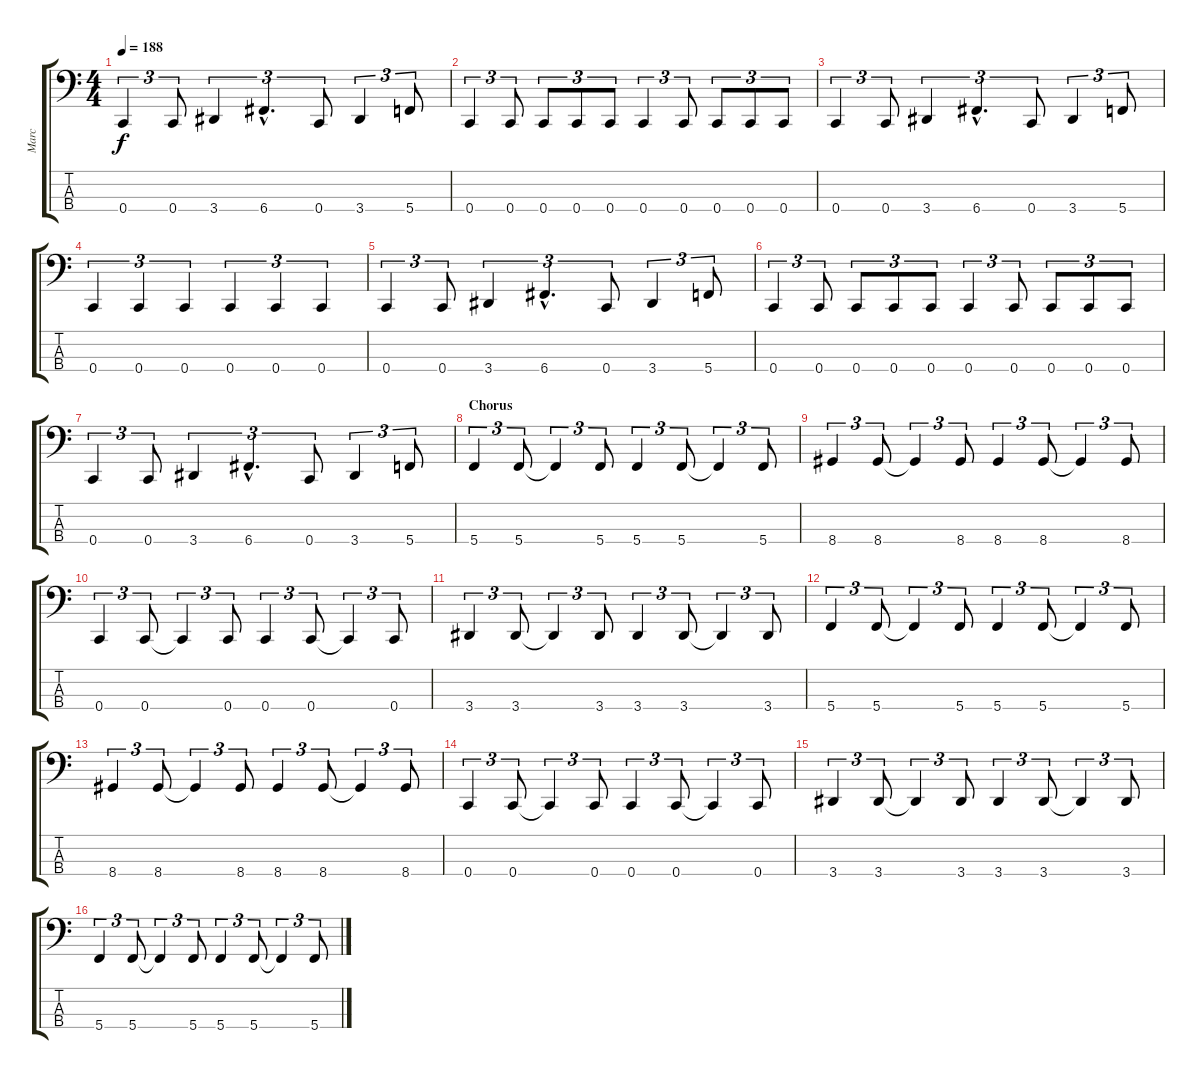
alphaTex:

\track ("Marc" "Marc") {instrument electricbassfinger}
\staff {score tabs}
\tuning (F2 C2 G1 C1) {hide}
\ts (4 4)
\tempo 188
\clef f4
\ks c
0.4.4{tu (3 2) dy f} 0.4.8{tu (3 2)} 3.4.4{tu (3 2)} 6.4{hac}.4{d tu (3 2)} 0.4.8{tu (3 2)} 3.4.4{tu (3 2)} 5.4.8{tu (3 2)} |
0.4.4{tu (3 2)} 0.4.8{tu (3 2)} 0.4.8{tu (3 2)} 0.4.8{tu (3 2)} 0.4.8{tu (3 2)} 0.4.4{tu (3 2)} 0.4.8{tu (3 2)} 0.4.8{tu (3 2)} 0.4.8{tu (3 2)} 0.4.8{tu (3 2)} |
0.4.4{tu (3 2)} 0.4.8{tu (3 2)} 3.4.4{tu (3 2)} 6.4{hac}.4{d tu (3 2)} 0.4.8{tu (3 2)} 3.4.4{tu (3 2)} 5.4.8{tu (3 2)} |
0.4.4{tu (3 2)} 0.4.4{tu (3 2)} 0.4.4{tu (3 2)} 0.4.4{tu (3 2)} 0.4.4{tu (3 2)} 0.4.4{tu (3 2)} |
0.4.4{tu (3 2)} 0.4.8{tu (3 2)} 3.4.4{tu (3 2)} 6.4{hac}.4{d tu (3 2)} 0.4.8{tu (3 2)} 3.4.4{tu (3 2)} 5.4.8{tu (3 2)} |
0.4.4{tu (3 2)} 0.4.8{tu (3 2)} 0.4.8{tu (3 2)} 0.4.8{tu (3 2)} 0.4.8{tu (3 2)} 0.4.4{tu (3 2)} 0.4.8{tu (3 2)} 0.4.8{tu (3 2)} 0.4.8{tu (3 2)} 0.4.8{tu (3 2)} |
0.4.4{tu (3 2)} 0.4.8{tu (3 2)} 3.4.4{tu (3 2)} 6.4{hac}.4{d tu (3 2)} 0.4.8{tu (3 2)} 3.4.4{tu (3 2)} 5.4.8{tu (3 2)} |
\section ("" "Chorus")
5.4.4{tu (3 2)} 5.4.8{tu (3 2)} 5.4{t}.4{tu (3 2)} 5.4.8{tu (3 2)} 5.4.4{tu (3 2)} 5.4.8{tu (3 2)} 5.4{t}.4{tu (3 2)} 5.4.8{tu (3 2)} |
8.4.4{tu (3 2)} 8.4.8{tu (3 2)} 8.4{t}.4{tu (3 2)} 8.4.8{tu (3 2)} 8.4.4{tu (3 2)} 8.4.8{tu (3 2)} 8.4{t}.4{tu (3 2)} 8.4.8{tu (3 2)} |
0.4.4{tu (3 2)} 0.4.8{tu (3 2)} 0.4{t}.4{tu (3 2)} 0.4.8{tu (3 2)} 0.4.4{tu (3 2)} 0.4.8{tu (3 2)} 0.4{t}.4{tu (3 2)} 0.4.8{tu (3 2)} |
3.4.4{tu (3 2)} 3.4.8{tu (3 2)} 3.4{t}.4{tu (3 2)} 3.4.8{tu (3 2)} 3.4.4{tu (3 2)} 3.4.8{tu (3 2)} 3.4{t}.4{tu (3 2)} 3.4.8{tu (3 2)} |
5.4.4{tu (3 2)} 5.4.8{tu (3 2)} 5.4{t}.4{tu (3 2)} 5.4.8{tu (3 2)} 5.4.4{tu (3 2)} 5.4.8{tu (3 2)} 5.4{t}.4{tu (3 2)} 5.4.8{tu (3 2)} |
8.4.4{tu (3 2)} 8.4.8{tu (3 2)} 8.4{t}.4{tu (3 2)} 8.4.8{tu (3 2)} 8.4.4{tu (3 2)} 8.4.8{tu (3 2)} 8.4{t}.4{tu (3 2)} 8.4.8{tu (3 2)} |
0.4.4{tu (3 2)} 0.4.8{tu (3 2)} 0.4{t}.4{tu (3 2)} 0.4.8{tu (3 2)} 0.4.4{tu (3 2)} 0.4.8{tu (3 2)} 0.4{t}.4{tu (3 2)} 0.4.8{tu (3 2)} |
3.4.4{tu (3 2)} 3.4.8{tu (3 2)} 3.4{t}.4{tu (3 2)} 3.4.8{tu (3 2)} 3.4.4{tu (3 2)} 3.4.8{tu (3 2)} 3.4{t}.4{tu (3 2)} 3.4.8{tu (3 2)} |
5.4.4{tu (3 2)} 5.4.8{tu (3 2)} 5.4{t}.4{tu (3 2)} 5.4.8{tu (3 2)} 5.4.4{tu (3 2)} 5.4.8{tu (3 2)} 5.4{t}.4{tu (3 2)} 5.4.8{tu (3 2)}
